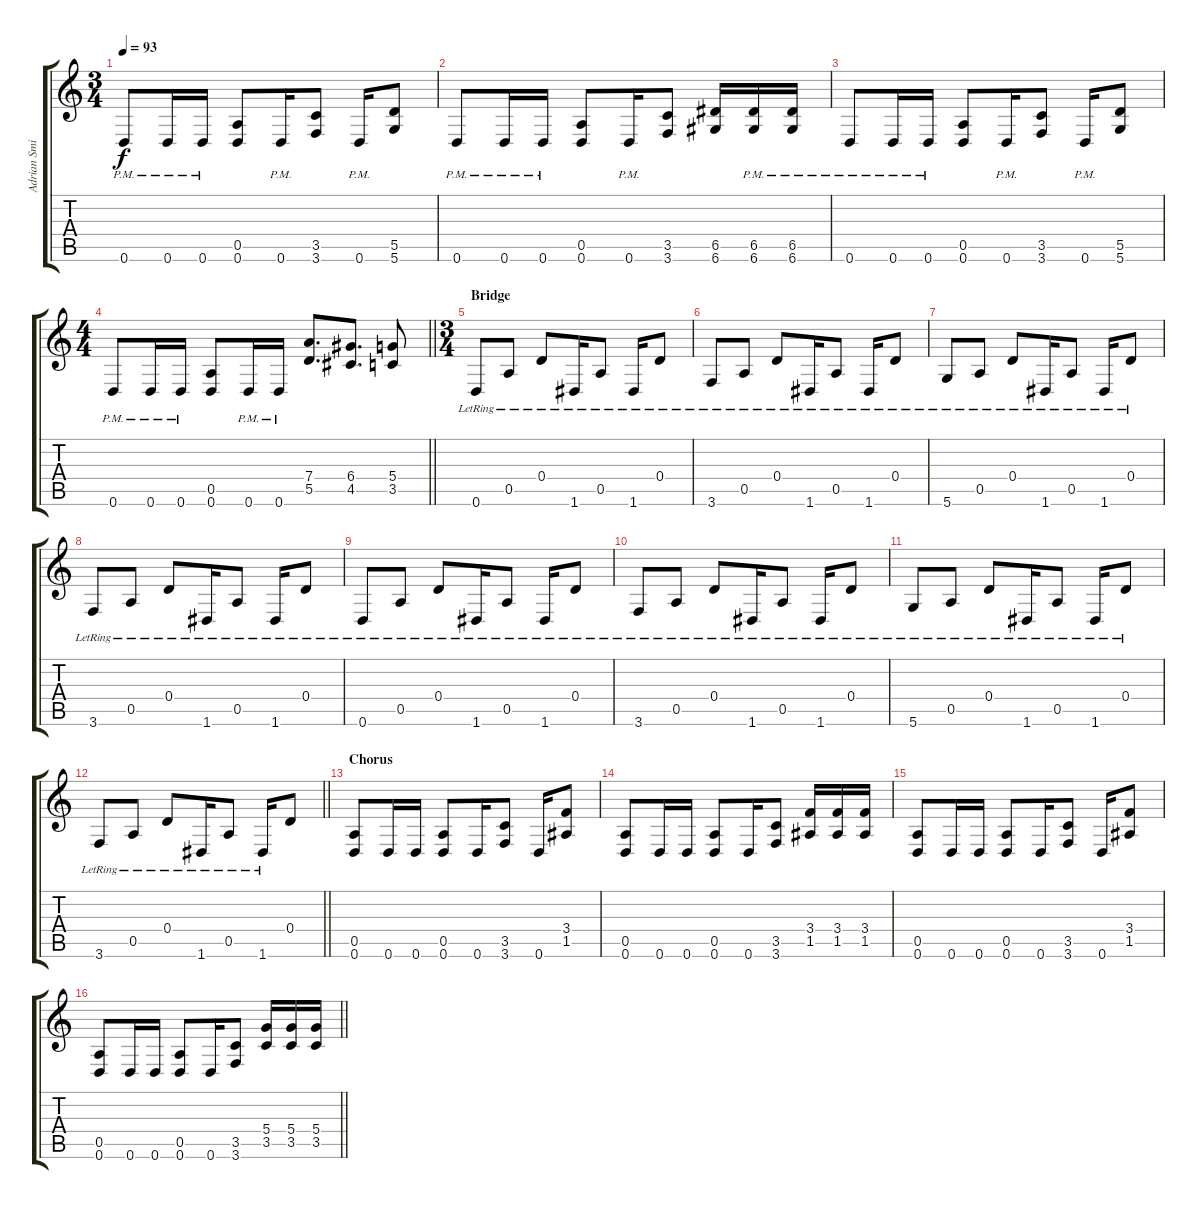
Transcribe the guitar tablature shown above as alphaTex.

\track ("Adrian Smith" "Adrian Smi") {instrument distortionguitar}
\staff {score tabs}
\tuning (E4 B3 G3 D3 A2 D2) {hide}
\ts (3 4)
\tempo 93
\clef g2
\ks c
0.6{pm}.8{dy f} 0.6{pm}.16 0.6{pm}.16 (0.5 0.6).8 0.6{pm}.16 (3.5 3.6).8 0.6{pm}.16 (5.5 5.6).8 |
0.6{pm}.8 0.6{pm}.16 0.6{pm}.16 (0.5 0.6).8 0.6{pm}.16 (3.5 3.6).8 (6.5 6.6).16 (6.5{pm} 6.6{pm}).16 (6.5{pm} 6.6{pm}).16 |
0.6{pm}.8 0.6{pm}.16 0.6{pm}.16 (0.5 0.6).8 0.6{pm}.16 (3.5 3.6).8 0.6{pm}.16 (5.5 5.6).8 |
\ts (4 4)
\barLineRight lightlight
0.6{pm}.8 0.6{pm}.16 0.6{pm}.16 (0.5 0.6).8 0.6{pm}.16 0.6{pm}.16 (7.4 5.5).8{d} (6.4 4.5).8{d} (5.4 3.5).8 |
\ts (3 4)
\section ("" "Bridge")
0.6{lr}.8 0.5{lr}.8 0.4{lr}.8 1.6{lr}.16 0.5{lr}.8 1.6{lr}.16 0.4{lr}.8 |
3.6{lr}.8 0.5{lr}.8 0.4{lr}.8 1.6{lr}.16 0.5{lr}.8 1.6{lr}.16 0.4{lr}.8 |
5.6{lr}.8 0.5{lr}.8 0.4{lr}.8 1.6{lr}.16 0.5{lr}.8 1.6{lr}.16 0.4{lr}.8 |
3.6{lr}.8 0.5{lr}.8 0.4{lr}.8 1.6{lr}.16 0.5{lr}.8 1.6{lr}.16 0.4{lr}.8 |
0.6{lr}.8 0.5{lr}.8 0.4{lr}.8 1.6{lr}.16 0.5{lr}.8 1.6{lr}.16 0.4{lr}.8 |
3.6{lr}.8 0.5{lr}.8 0.4{lr}.8 1.6{lr}.16 0.5{lr}.8 1.6{lr}.16 0.4{lr}.8 |
5.6{lr}.8 0.5{lr}.8 0.4{lr}.8 1.6{lr}.16 0.5{lr}.8 1.6{lr}.16 0.4{lr}.8 |
\barLineRight lightlight
3.6{lr}.8 0.5{lr}.8 0.4{lr}.8 1.6{lr}.16 0.5{lr}.8 1.6{lr}.16 0.4.8 |
\section ("" "Chorus")
(0.5 0.6).8 0.6.16 0.6.16 (0.5 0.6).8 0.6.16 (3.5 3.6).8 0.6.16 (3.4 1.5).8 |
(0.5 0.6).8 0.6.16 0.6.16 (0.5 0.6).8 0.6.16 (3.5 3.6).8 (3.4 1.5).16 (3.4 1.5).16 (3.4 1.5).16 |
(0.5 0.6).8 0.6.16 0.6.16 (0.5 0.6).8 0.6.16 (3.5 3.6).8 0.6.16 (3.4 1.5).8 |
\barLineRight lightlight
(0.5 0.6).8 0.6.16 0.6.16 (0.5 0.6).8 0.6.16 (3.5 3.6).8 (5.4 3.5).16 (5.4 3.5).16 (5.4 3.5).16
